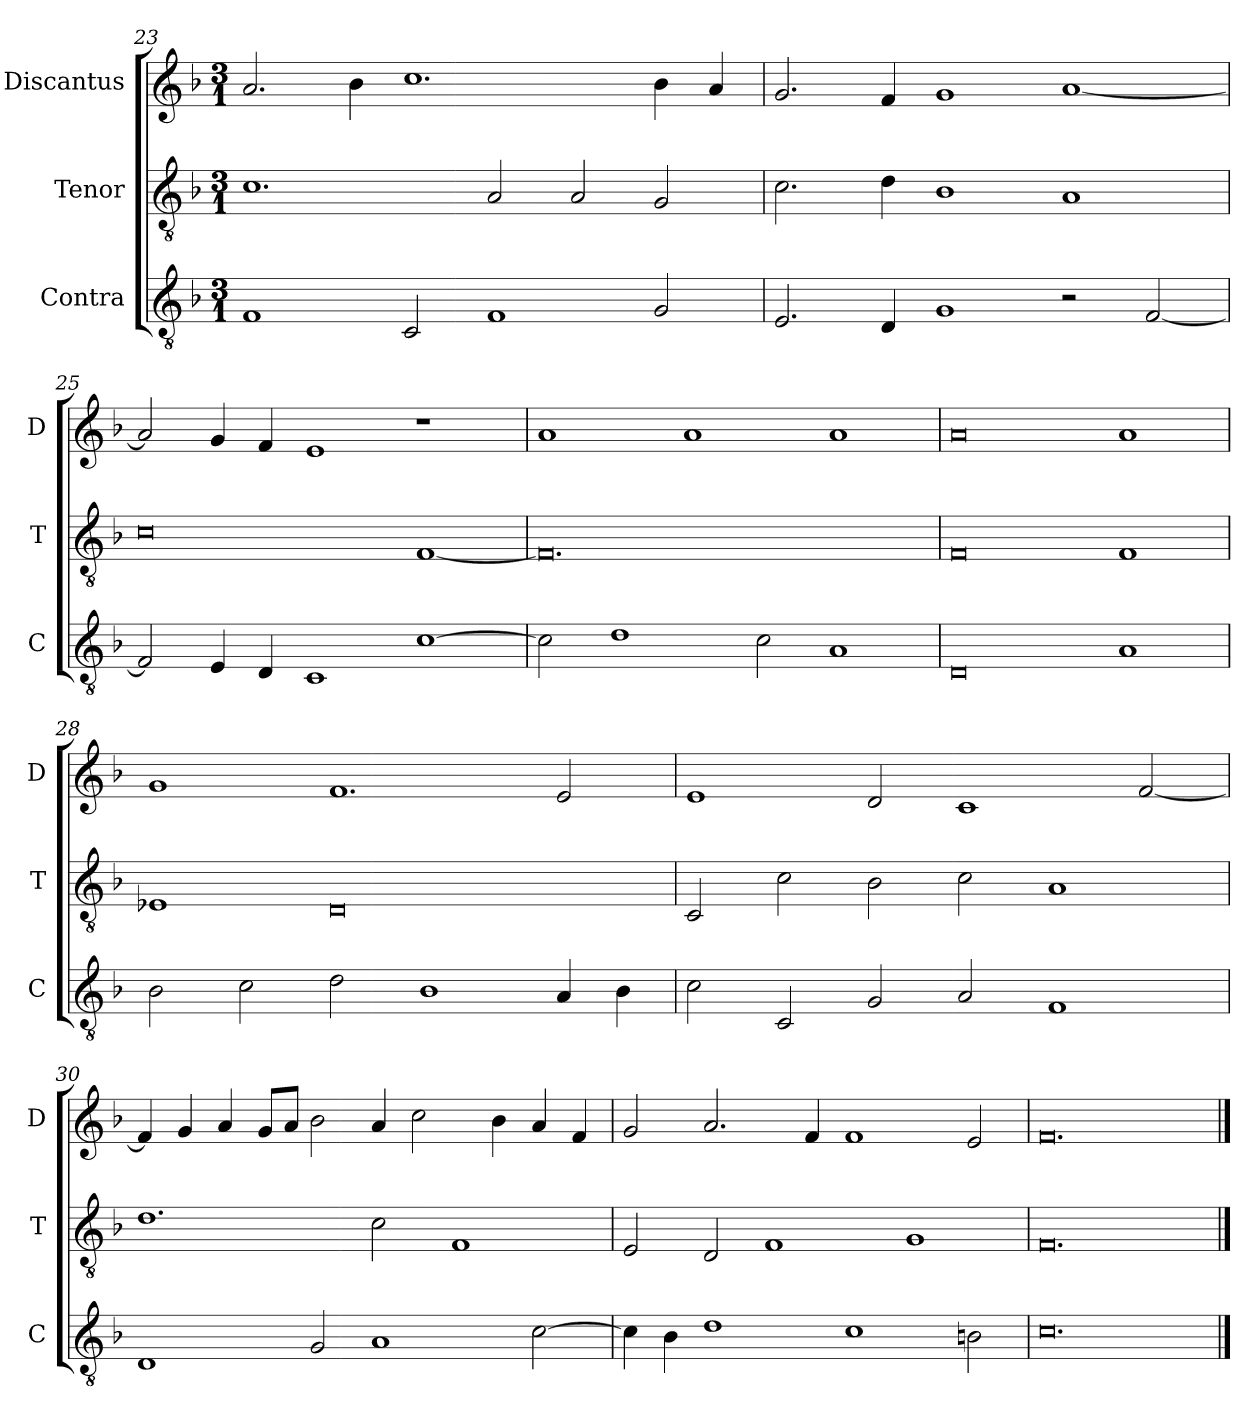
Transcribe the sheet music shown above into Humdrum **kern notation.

**kern	**kern	**kern
*part3	*part2	*part1
*staff3	*staff2	*staff1
*I"Contra	*I"Tenor	*I"Discantus
*I'C	*I'T	*I'D
*clefGv2	*clefGv2	*clefG2
*k[b-]	*k[b-]	*k[b-]
*M3/1	*M3/1	*M3/1
=23	=23	=23
1F	1.c	2.a/
.	.	4b-\
2C/	.	1.cc
1F	2A/	.
.	2A/	.
2G/	2G/	4b-\
.	.	4a/
=24	=24	=24
2.E/	2.c\	2.g/
4D/	4d\	4f/
1G	1B-	1g
2r	1A	[1a
[2F/	.	.
=25	=25	=25
2F/]	0c	2a/]
4E/	.	4g/
4D/	.	4f/
1C	.	1e
[1c	[1F	1r
=26	=26	=26
2c\]	0.F]	1a
1d	.	.
.	.	1a
2c\	.	.
1A	.	1a
=27	=27	=27
0D	0F	0a
1A	1F	1a
=28	=28	=28
2B-\	1E-X	1g
2c\	.	.
2d\	0D	1.f
1B-	.	.
4A/	.	2e/
4B-\	.	.
=29	=29	=29
2c\	2C/	1e
2C/	2c\	.
2G/	2B-\	2d/
2A/	2c\	1c
1F	1A	.
.	.	[2f/
=30	=30	=30
1D	1.d	4f/]
.	.	4g/
.	.	4a/
.	.	8g/L
.	.	8a/J
2G/	.	2b-\
1A	2c\	4a/
.	.	2cc\
.	1F	.
.	.	4b-\
[2c\	.	4a/
.	.	4f/
=31	=31	=31
4c\]	2E/	2g/
4B-\	.	.
1d	2D/	2.a/
.	1F	.
.	.	4f/
1c	.	1f
.	1G	.
2Bn\	.	2e/
=32	=32	=32
0.c	0.F	0.f
==	==	==
*-	*-	*-
